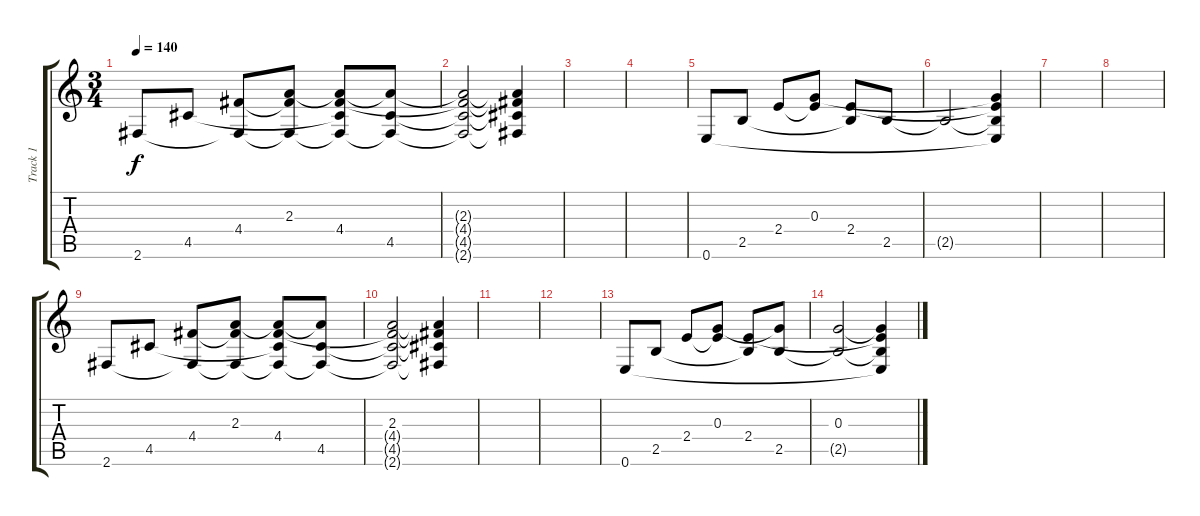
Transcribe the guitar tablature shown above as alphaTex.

\track ("Track 1" "Track 1") {instrument acousticguitarsteel}
\staff {score tabs}
\tuning (E4 B3 G3 D3 A2 E2) {hide}
\ts (3 4)
\tempo 140
\clef g2
\ks c
2.6.8{dy f} 4.5.8 (4.4 2.6{t}).8 (2.3 4.4{t} 2.6{t}).8 (2.3{t} 4.4 4.5{t} 2.6{t}).8 (2.3{t} 4.5 2.6{t}).8 |
(2.3{t} 4.4{t} 4.5{t} 2.6{t}).2 (2.3{t} 4.4{t} 4.5{t} 2.6{t}).4 |
|
|
0.6.8 2.5.8 2.4.8 (0.3 2.4{t}).8 (2.4 2.5{t}).8 2.5.8 |
2.5{t}.2 (0.3{t} 2.4{t} 2.5{t} 0.6{t}).4 |
|
|
2.6.8 4.5.8 (4.4 2.6{t}).8 (2.3 4.4{t} 2.6{t}).8 (2.3{t} 4.4 4.5{t} 2.6{t}).8 (2.3{t} 4.5 2.6{t}).8 |
(2.3 4.4{t} 4.5{t} 2.6{t}).2 (2.3{t} 4.4{t} 4.5{t} 2.6{t}).4 |
|
|
0.6.8 2.5.8 2.4.8 (0.3 2.4{t}).8 (2.4 2.5{t}).8 (0.3{t} 2.5).8 |
(0.3 2.5{t}).2 (0.3{t} 2.4{t} 2.5{t} 0.6{t}).4
